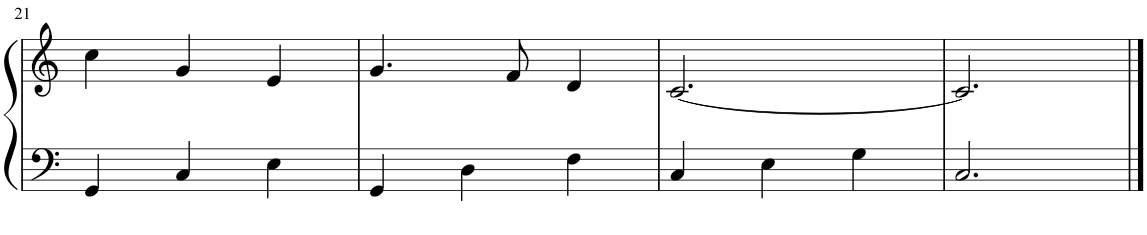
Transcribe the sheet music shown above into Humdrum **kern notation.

**kern	**kern
*part1	*part1
*staff2	*staff1
*I"钢琴	*
!!LO:PB:g=z
*clefF4	*clefG2
*k[]	*k[]
*M3/4	*M3/4
=21	=21
4GG/	4cc\
4C/	4g/
4E\	4e/
=22	=22
4GG/	4.g/
4D\	.
.	8f/
4F\	4d/
=23	=23
4C/	[2.c/
4E\	.
4G\	.
=24	=24
2.C/	2.c/]
==	==
*-	*-
